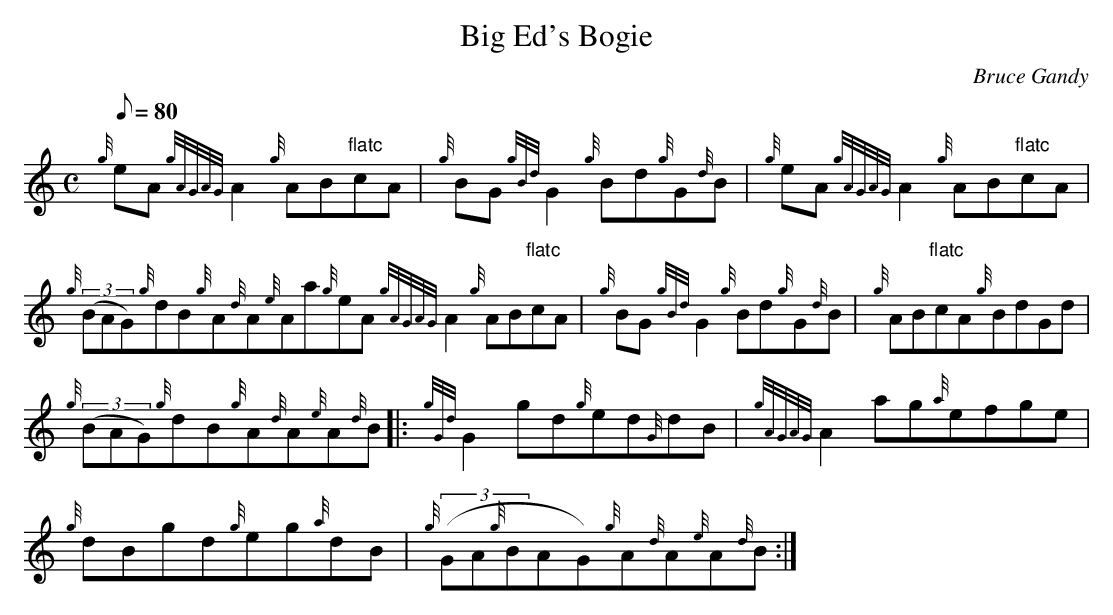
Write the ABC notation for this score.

X:1
T:Big Ed's Bogie
M:C
L:1/8
Q:80
C:Bruce Gandy
K:HP
{g}eA{gAGAG}A2{g}AB"flatc"cA | \
{g}BG{gBd}G2{g}Bd{g}G{d}B | \
{g}eA{gAGAG}A2{g}AB"flatc"cA |
{g}((3BAG){g}dB{g}A{d}A{e}Aa{g}eA{gAGAG}A2{g}AB"flatc"cA | \
{g}BG{gBd}G2{g}Bd{g}G{d}B | \
{g}AB"flatc"cA{g}BdGd |
{g}((3BAG){g}dB{g}A{d}A{e}A{d}B |: \
{gGd}G2gd{g}ed{G}dB | \
{gAGAG}A2ag{a}efge |
{g}dBgd{g}eg{a}dB | \
{g}((3GA{g}BAG){g}A{d}A{e}A{d}B :|
